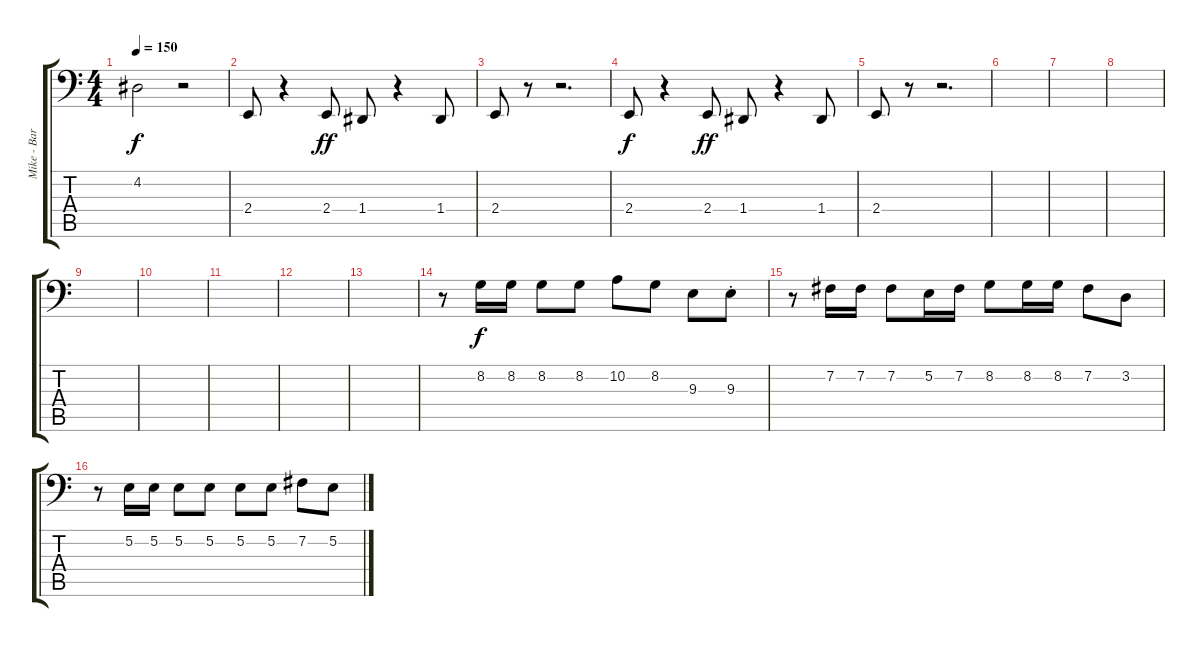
\track ("Mike - Bari" "Mike - Bar") {instrument baritonesax}
\staff {score tabs}
\tuning (E3 B2 G2 D2 A1 E1) {hide}
\ts (4 4)
\tempo 150
\clef f4
\ks c
4.2.2{dy f} r.2 |
2.4.8 r.4 2.4.8{dy ff} 1.4.8 r.4 1.4.8 |
2.4.8 r.8 r.2{d} |
2.4.8{dy f} r.4 2.4.8{dy ff} 1.4.8 r.4 1.4.8 |
2.4.8 r.8 r.2{d} |
|
|
|
|
|
|
|
|
r.8 8.2.16{dy f} 8.2.16 8.2.8 8.2.8 10.2.8 8.2.8 9.3.8 9.3{st}.8 |
r.8 7.2.16 7.2.16 7.2.8 5.2.16 7.2.16 8.2.8 8.2.16 8.2.16 7.2.8 3.2.8 |
r.8 5.2.16 5.2.16 5.2.8 5.2.8 5.2.8 5.2.8 7.2.8 5.2.8
